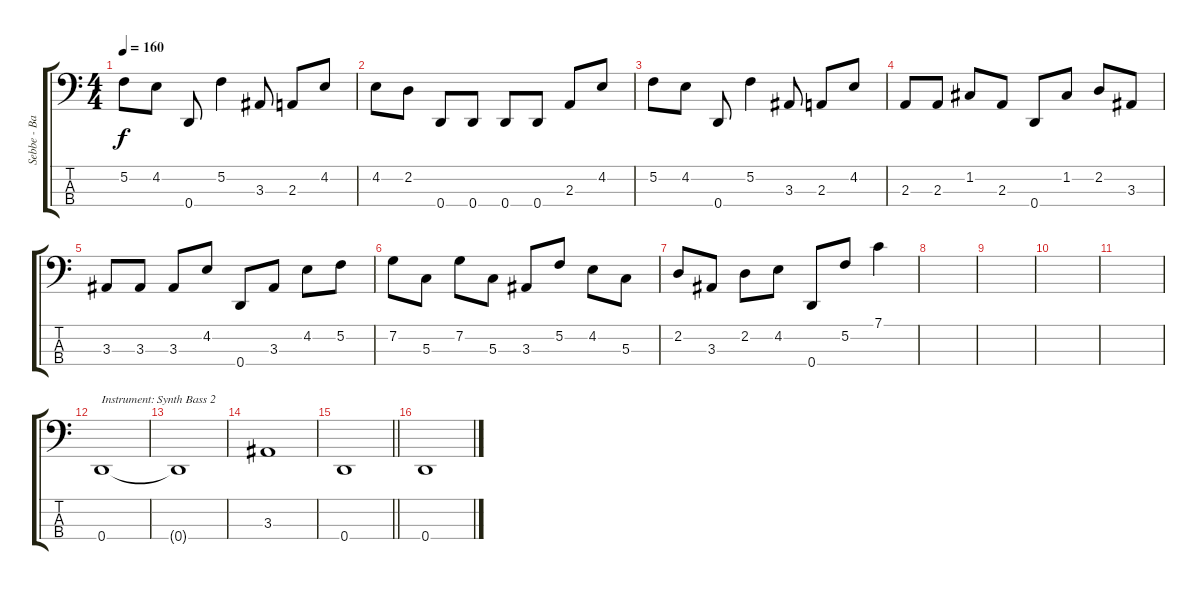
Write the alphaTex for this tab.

\track ("Sebbe - Bass Guitar" "Sebbe - Ba") {instrument electricbassfinger}
\staff {score tabs}
\tuning (F2 C2 G1 D1) {hide}
\ts (4 4)
\tempo 160
\clef f4
\ks c
5.2.8{dy f} 4.2.8 0.4.8 5.2.4 3.3.8 2.3.8 4.2.8 |
4.2.8 2.2.8 0.4.8 0.4.8 0.4.8 0.4.8 2.3.8 4.2.8 |
5.2.8 4.2.8 0.4.8 5.2.4 3.3.8 2.3.8 4.2.8 |
2.3.8 2.3.8 1.2.8 2.3.8 0.4.8 1.2.8 2.2.8 3.3.8 |
3.3.8 3.3.8 3.3.8 4.2.8 0.4.8 3.3.8 4.2.8 5.2.8 |
7.2.8 5.3.8 7.2.8 5.3.8 3.3.8 5.2.8 4.2.8 5.3.8 |
2.2.8 3.3.8 2.2.8 4.2.8 0.4.8 5.2.8 7.1.4 |
|
|
|
|
0.4.1{txt "Instrument: Synth Bass 2" volume 16 instrument synthbass2} |
0.4{t}.1 |
3.3.1 |
\barLineRight lightlight
0.4.1 |
0.4.1
